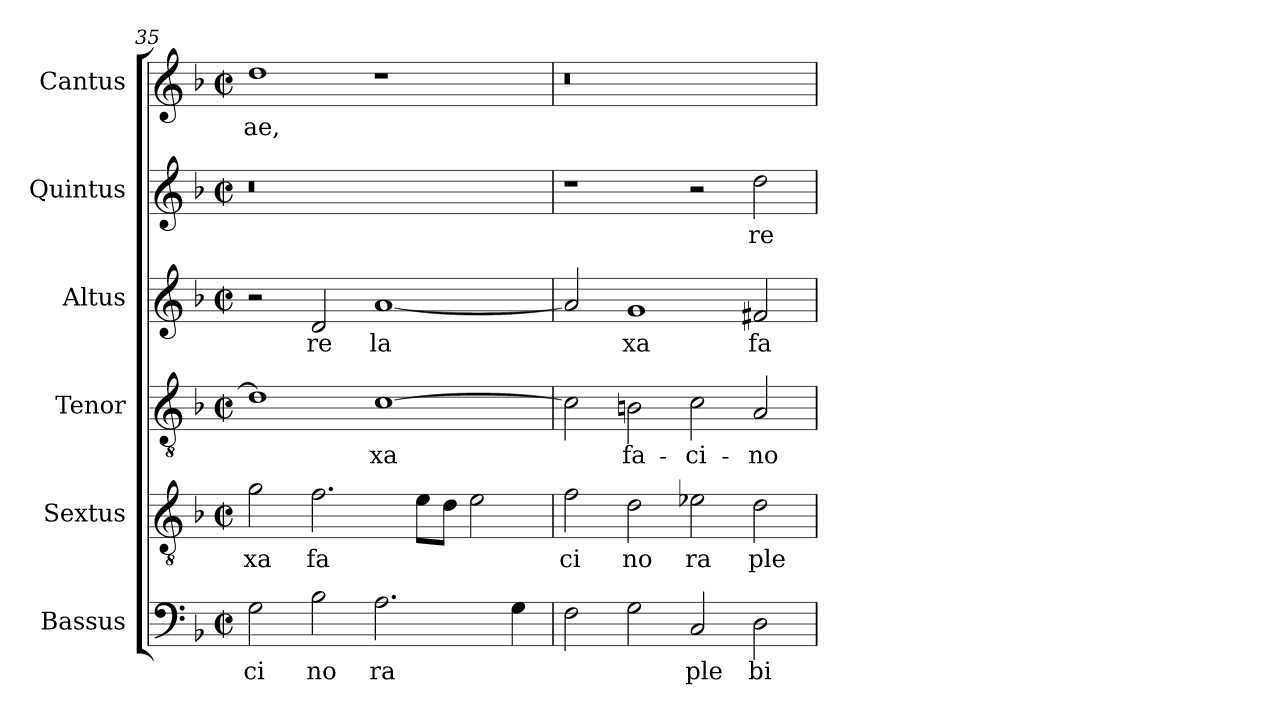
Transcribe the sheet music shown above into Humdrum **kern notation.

**kern	**text	**kern	**text	**kern	**text	**kern	**text	**kern	**text	**kern	**text
*part6	*part6	*part5	*part5	*part4	*part4	*part3	*part3	*part2	*part2	*part1	*part1
*staff6	*staff6	*staff5	*staff5	*staff4	*staff4	*staff3	*staff3	*staff2	*staff2	*staff1	*staff1
*I"Bassus	*	*I"Sextus	*	*I"Tenor	*	*I"Altus	*	*I"Quintus	*	*I"Cantus	*
*clefF4	*	*clefGv2	*	*clefGv2	*	*clefG2	*	*clefG2	*	*clefG2	*
*k[b-]	*	*k[b-]	*	*k[b-]	*	*k[b-]	*	*k[b-]	*	*k[b-]	*
*F:	*	*F:	*	*F:	*	*F:	*	*F:	*	*F:	*
*M2/2	*	*M2/2	*	*M2/2	*	*M2/2	*	*M2/2	*	*M2/2	*
*met(c|)	*	*met(c|)	*	*met(c|)	*	*met(c|)	*	*met(c|)	*	*met(c|)	*
=35	=35	=35	=35	=35	=35	=35	=35	=35	=35	=35	=35
!	!LO:LY:b:cj	!	!LO:LY:b:cj	!	!	!	!	!	!	!	!LO:LY:b:cj
2G\	ci	2g\	xa	1d]	.	2r	.	0r	.	1dd	-ae,
!	!LO:LY:b:cj	!	!LO:LY:b:cj	!	!	!	!LO:LY:b:cj	!	!	!	!
2B-\	no	2.f\	fa	.	.	2d/	re	.	.	.	.
!	!LO:LY:b:cj	!	!	!	!LO:LY:b:cj	!	!LO:LY:b:cj	!	!	!	!
2.A\	ra	.	.	[>1c	-xa	[<1a	la	.	.	1r	.
.	.	8e\L	.	.	.	.	.	.	.	.	.
.	.	8d\J	.	.	.	.	.	.	.	.	.
.	.	2e\	.	.	.	.	.	.	.	.	.
4G\	.	.	.	.	.	.	.	.	.	.	.
=36	=36	=36	=36	=36	=36	=36	=36	=36	=36	=36	=36
!	!	!	!LO:LY:b:cj	!	!	!	!	!	!	!	!
2F\	.	2f\	ci	2c\]	.	2a/]	.	1r	.	0r	.
!	!	!	!LO:LY:b:cj	!	!LO:LY:b:cj	!	!LO:LY:b:cj	!	!	!	!
2G\	.	2d\	no	2B\	fa-	1g	xa	.	.	.	.
!	!LO:LY:b:cj	!	!LO:LY:b:cj	!	!LO:LY:b:cj	!	!	!	!	!	!
2C/	ple	2e-X\	ra	2c\	-ci-	.	.	2r	.	.	.
!	!LO:LY:b:cj	!	!LO:LY:b:cj	!	!LO:LY:b:cj	!	!LO:LY:b:cj	!	!LO:LY:b:cj	!	!
2D\	bi	2d\	ple	2A/	-no-	2f#/	fa	2dd\	re	.	.
=	=	=	=	=	=	=	=	=	=	=	=
*-	*-	*-	*-	*-	*-	*-	*-	*-	*-	*-	*-
